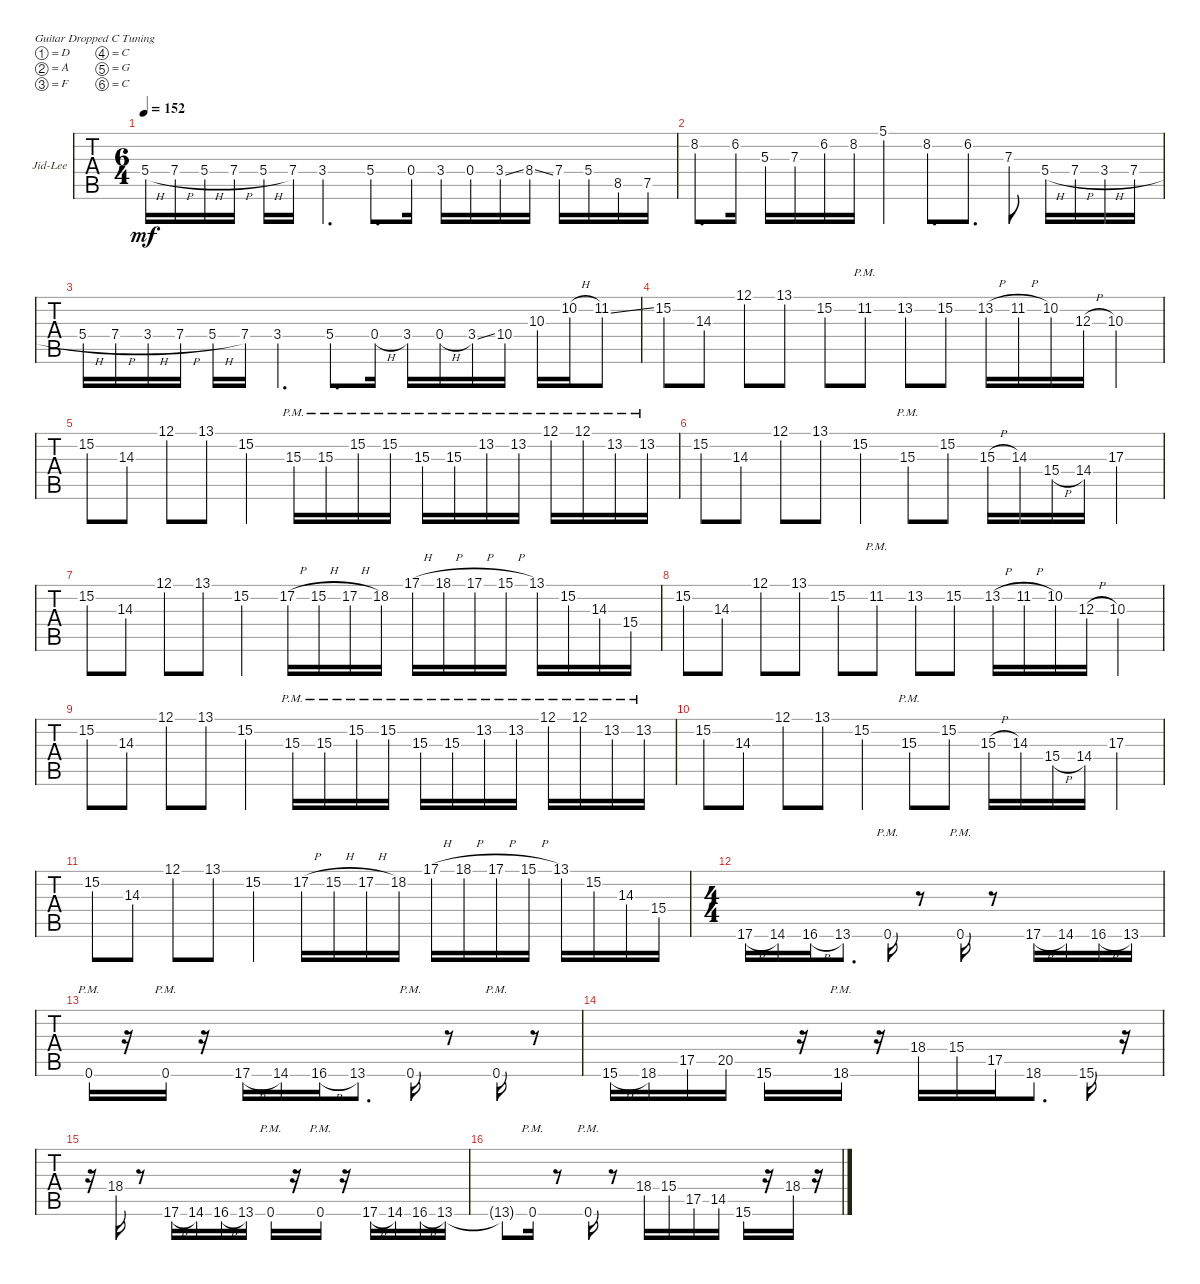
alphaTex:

\defaultSystemsLayout 4
\bracketExtendMode groupsimilarinstruments
\firstSystemTrackNameOrientation horizontal
\otherSystemsTrackNameOrientation horizontal
\track ("Jid-Lee" "Jid-Lee") {instrument overdrivenguitar}
\staff {tabs}
\tuning (D4 A3 F3 C3 G2 C2)
\ts (6 4)
\tempo 152
\clef g2
\ks c
5.4{h}.16{dy mf} 7.4{h}.16 5.4{h}.16 7.4{h}.16 5.4{h}.16 7.4.16 3.4.4{d} 5.4.8{d} 0.4.16 3.4.16 0.4.16 3.4{ss}.16 8.4{ss}.16 7.4.16 5.4.16 8.5.16 7.5.16 |
8.2.8{d} 6.2.16 5.3.16 7.3.16 6.2.16 8.2.16 5.1.4 8.2.8{d} 6.2.8{d} 7.3.8 5.4{h}.16 7.4{h}.16 3.4{h}.16 7.4{h}.16 |
5.4{h}.16 7.4{h}.16 3.4{h}.16 7.4{h}.16 5.4{h}.16 7.4.16 3.4.4{d} 5.4.8{d} 0.4{h}.16 3.4.16 0.4{h}.16 3.4{ss}.16 10.4.16 10.3.16 10.2{h}.16 11.2{ss}.8 |
15.2.8 14.3.8 12.1.8 13.1.8 15.2.8 11.2{pm}.8 13.2.8 15.2.8 13.2{h}.16 11.2{h}.16 10.2.16 12.3{h}.16 10.3.4 |
15.2.8 14.3.8 12.1.8 13.1.8 15.2.4 15.3{pm}.16 15.3{pm}.16 15.2{pm}.16 15.2{pm}.16 15.3{pm}.16 15.3{pm}.16 13.2{pm}.16 13.2{pm}.16 12.1{pm}.16 12.1{pm}.16 13.2{pm}.16 13.2{pm}.16 |
15.2.8 14.3.8 12.1.8 13.1.8 15.2.4 15.3{pm}.8 15.2.8 15.3{h}.16 14.3.16 15.4{h}.16 14.4.16 17.3.4 |
15.2.8 14.3.8 12.1.8 13.1.8 15.2.4 17.2{h}.16 15.2{h}.16 17.2{h}.16 18.2.16 17.1{h}.16 18.1{h}.16 17.1{h}.16 15.1{h}.16 13.1.16 15.2.16 14.3.16 15.4.16 |
15.2.8 14.3.8 12.1.8 13.1.8 15.2.8 11.2{pm}.8 13.2.8 15.2.8 13.2{h}.16 11.2{h}.16 10.2.16 12.3{h}.16 10.3.4 |
15.2.8 14.3.8 12.1.8 13.1.8 15.2.4 15.3{pm}.16 15.3{pm}.16 15.2{pm}.16 15.2{pm}.16 15.3{pm}.16 15.3{pm}.16 13.2{pm}.16 13.2{pm}.16 12.1{pm}.16 12.1{pm}.16 13.2{pm}.16 13.2{pm}.16 |
15.2.8 14.3.8 12.1.8 13.1.8 15.2.4 15.3{pm}.8 15.2.8 15.3{h}.16 14.3.16 15.4{h}.16 14.4.16 17.3.4 |
15.2.8 14.3.8 12.1.8 13.1.8 15.2.4 17.2{h}.16 15.2{h}.16 17.2{h}.16 18.2.16 17.1{h}.16 18.1{h}.16 17.1{h}.16 15.1{h}.16 13.1.16 15.2.16 14.3.16 15.4.16 |
\ts (4 4)
17.6{h}.16 14.6.16 16.6{h}.16 13.6.8{d} 0.6{pm}.16 r.8 0.6{pm}.16 r.8 17.6{h}.16 14.6.16 16.6{h}.16 13.6.16 |
0.6{pm}.16 r.16 0.6{pm}.16 r.16 17.6{h}.16 14.6.16 16.6{h}.16 13.6.8{d} 0.6{pm}.16 r.8 0.6{pm}.16 r.8 |
15.6{h}.16 18.6.16 17.5.16 20.5.16 15.6.16 r.16 18.6{pm}.16 r.16 18.4.16 15.4.16 17.5.16 18.6.8{d} 15.6.16 r.16 |
r.16 18.4.16 r.8 17.6{h}.16 14.6.16 16.6{h}.16 13.6.16 0.6{pm}.16 r.16 0.6{pm}.16 r.16 17.6{h}.16 14.6.16 16.6{h}.16 13.6.16 |
13.6{t}.8 0.6{pm}.16 r.8 0.6{pm}.16 r.8 18.4.16 15.4.16 17.5.16 14.5.16 15.6.16 r.16 18.4.16 r.16
